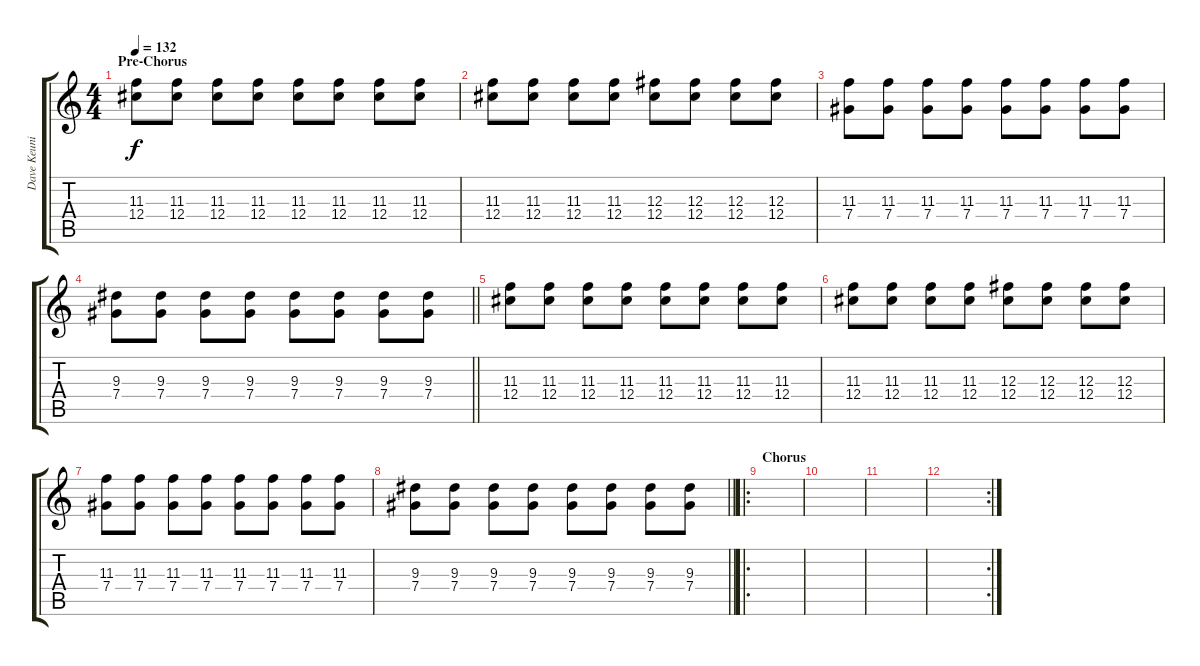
\track ("Dave Keuning" "Dave Keuni") {instrument electricguitarmuted}
\staff {score tabs}
\tuning (Eb4 Bb3 Gb3 Db3 Ab2 Eb2) {hide}
\ts (4 4)
\section ("" "Pre-Chorus")
\tempo 132
\clef g2
\ks c
(11.3 12.4).8{dy f} (11.3 12.4).8 (11.3 12.4).8 (11.3 12.4).8 (11.3 12.4).8 (11.3 12.4).8 (11.3 12.4).8 (11.3 12.4).8 |
(11.3 12.4).8 (11.3 12.4).8 (11.3 12.4).8 (11.3 12.4).8 (12.3 12.4).8 (12.3 12.4).8 (12.3 12.4).8 (12.3 12.4).8 |
(11.3 7.4).8 (11.3 7.4).8 (11.3 7.4).8 (11.3 7.4).8 (11.3 7.4).8 (11.3 7.4).8 (11.3 7.4).8 (11.3 7.4).8 |
\barLineRight lightlight
(9.3 7.4).8 (9.3 7.4).8 (9.3 7.4).8 (9.3 7.4).8 (9.3 7.4).8 (9.3 7.4).8 (9.3 7.4).8 (9.3 7.4).8 |
(11.3 12.4).8 (11.3 12.4).8 (11.3 12.4).8 (11.3 12.4).8 (11.3 12.4).8 (11.3 12.4).8 (11.3 12.4).8 (11.3 12.4).8 |
(11.3 12.4).8 (11.3 12.4).8 (11.3 12.4).8 (11.3 12.4).8 (12.3 12.4).8 (12.3 12.4).8 (12.3 12.4).8 (12.3 12.4).8 |
(11.3 7.4).8 (11.3 7.4).8 (11.3 7.4).8 (11.3 7.4).8 (11.3 7.4).8 (11.3 7.4).8 (11.3 7.4).8 (11.3 7.4).8 |
\barLineRight lightlight
(9.3 7.4).8 (9.3 7.4).8 (9.3 7.4).8 (9.3 7.4).8 (9.3 7.4).8 (9.3 7.4).8 (9.3 7.4).8 (9.3 7.4).8 |
\ro
\section ("" "Chorus")
|
|
|
\rc 2
